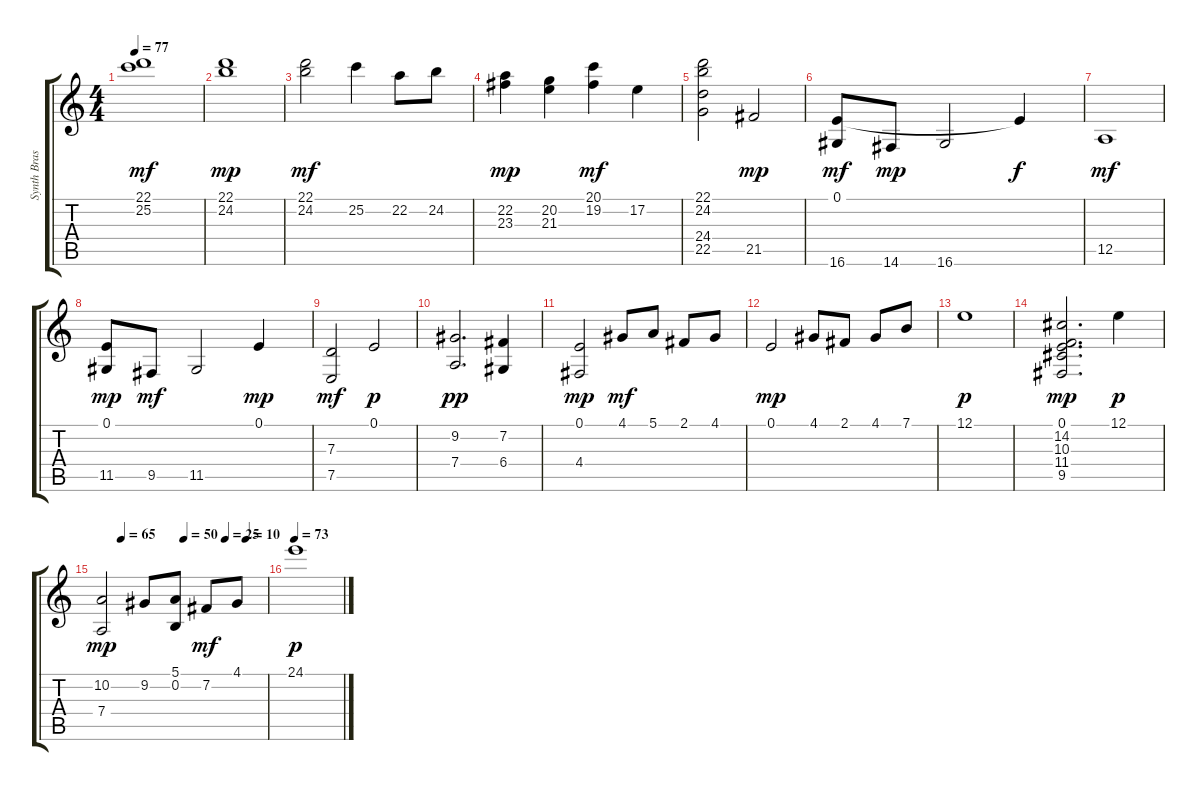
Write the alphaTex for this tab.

\track ("Synth Brass 2" "Synth Bras") {instrument stringensemble2}
\staff {score tabs}
\tuning (E4 B3 G3 D3 A2 E2) {hide}
\ts (4 4)
\tempo 77
\clef g2
\ks c
(22.1 25.2).1{dy mf} |
(22.1 24.2).1{dy mp} |
(22.1 24.2).2{dy mf} 25.2.4 22.2.8 24.2.8 |
(22.2 23.3).4{dy mp} (20.2 21.3).4 (20.1 19.2).4{dy mf} 17.2.4 |
(22.1 24.2 24.4 22.5).2 21.5.2{dy mp} |
(0.1 16.6).8{dy mf} 14.6.8{dy mp} 16.6.2 0.1{t}.4{dy f} |
12.5.1{dy mf} |
(0.1 11.5).8{dy mp} 9.5.8{dy mf} 11.5.2 0.1.4{dy mp} |
(7.3 7.5).2{dy mf} 0.1.2{dy p} |
(9.2 7.4).2{d dy pp} (7.2 6.4).4 |
(0.1 4.4).2{dy mp} 4.1.8{dy mf} 5.1.8 2.1.8 4.1.8 |
0.1.2{dy mp} 4.1.8 2.1.8 4.1.8 7.1.8 |
12.1.1{dy p} |
(0.1 14.2 10.3 11.4 9.5).2{d dy mp} 12.1.4{dy p} |
\tempo (65 0.125)
\tempo (50 0.5)
\tempo (25 0.75)
\tempo (10 0.875)
(10.2 7.4).2{dy mp} 9.2.8 (5.1 0.2).8 7.2.8{dy mf} 4.1.8 |
\tempo 77
\tempo 73
24.1.1{dy p}
